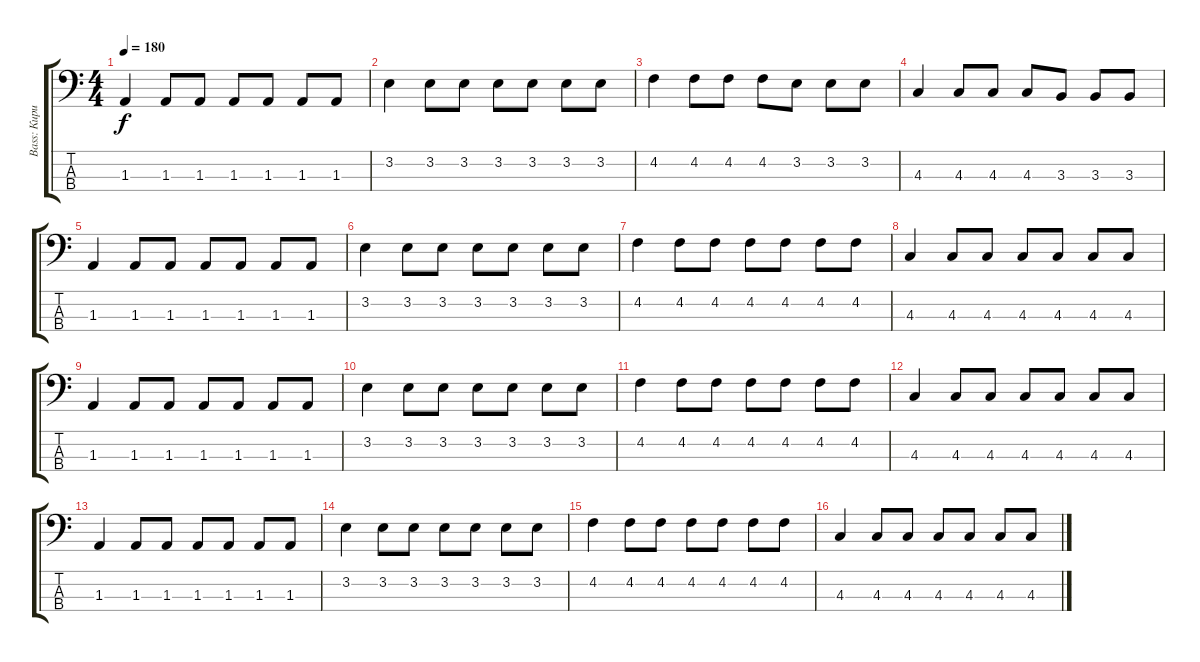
\track ("Bass: Кирилл" "Bass: Кири") {instrument electricbasspick}
\staff {score tabs}
\tuning (Gb2 Db2 Ab1 Eb1) {hide}
\ts (4 4)
\tempo 180
\clef f4
\ks c
1.3.4{dy f} 1.3.8 1.3.8 1.3.8 1.3.8 1.3.8 1.3.8 |
3.2.4 3.2.8 3.2.8 3.2.8 3.2.8 3.2.8 3.2.8 |
4.2.4 4.2.8 4.2.8 4.2.8 3.2.8 3.2.8 3.2.8 |
4.3.4 4.3.8 4.3.8 4.3.8 3.3.8 3.3.8 3.3.8 |
1.3.4 1.3.8 1.3.8 1.3.8 1.3.8 1.3.8 1.3.8 |
3.2.4 3.2.8 3.2.8 3.2.8 3.2.8 3.2.8 3.2.8 |
4.2.4 4.2.8 4.2.8 4.2.8 4.2.8 4.2.8 4.2.8 |
4.3.4 4.3.8 4.3.8 4.3.8 4.3.8 4.3.8 4.3.8 |
1.3.4 1.3.8 1.3.8 1.3.8 1.3.8 1.3.8 1.3.8 |
3.2.4 3.2.8 3.2.8 3.2.8 3.2.8 3.2.8 3.2.8 |
4.2.4 4.2.8 4.2.8 4.2.8 4.2.8 4.2.8 4.2.8 |
4.3.4 4.3.8 4.3.8 4.3.8 4.3.8 4.3.8 4.3.8 |
1.3.4 1.3.8 1.3.8 1.3.8 1.3.8 1.3.8 1.3.8 |
3.2.4 3.2.8 3.2.8 3.2.8 3.2.8 3.2.8 3.2.8 |
4.2.4 4.2.8 4.2.8 4.2.8 4.2.8 4.2.8 4.2.8 |
4.3.4 4.3.8 4.3.8 4.3.8 4.3.8 4.3.8 4.3.8
